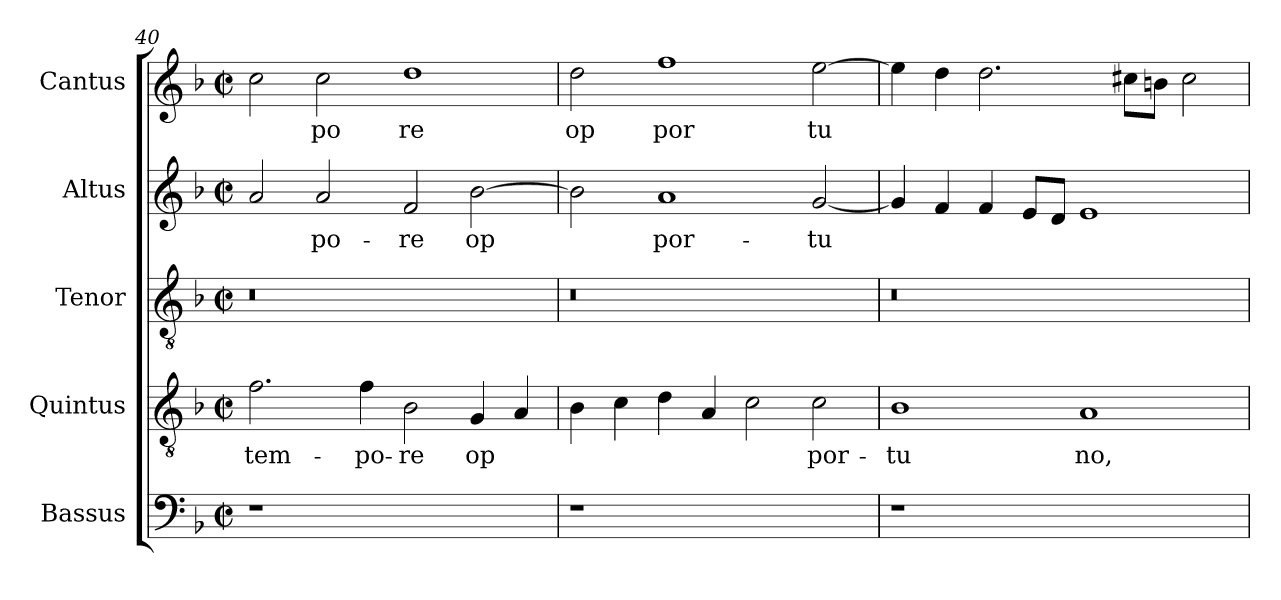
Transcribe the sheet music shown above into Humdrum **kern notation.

**kern	**kern	**text	**kern	**kern	**text	**kern	**text
*part5	*part4	*part4	*part3	*part2	*part2	*part1	*part1
*staff5	*staff4	*staff4	*staff3	*staff2	*staff2	*staff1	*staff1
*I"Bassus	*I"Quintus	*	*I"Tenor	*I"Altus	*	*I"Cantus	*
*clefF4	*clefGv2	*	*clefGv2	*clefG2	*	*clefG2	*
*k[b-]	*k[b-]	*	*k[b-]	*k[b-]	*	*k[b-]	*
*F:	*F:	*	*F:	*F:	*	*F:	*
*M2/2	*M2/2	*	*M2/2	*M2/2	*	*M2/2	*
*met(c|)	*met(c|)	*	*met(c|)	*met(c|)	*	*met(c|)	*
=40	=40	=40	=40	=40	=40	=40	=40
!	!	!LO:LY:b:cj	!	!	!LO:LY:b:cj	!	!LO:LY:b:cj
1r	2.f\	tem-	0r	2a/	--	2cc\	.
!	!	!	!	!	!LO:LY:b:cj	!	!LO:LY:b:cj
.	.	.	.	2a/	-po-	2cc\	po
!	!	!LO:LY:b:cj	!	!	!	!	!
.	4f\	-po-	.	.	.	.	.
!	!	!LO:LY:b:cj	!	!	!LO:LY:b:cj	!	!LO:LY:b:cj
1ryy	2B-\	-re	.	2f/	-re	1dd	re
!	!	!LO:LY:b:cj	!	!	!LO:LY:b:cj	!	!
.	4G/	op-	.	[>2b-\	op-	.	.
!	!	!LO:LY:b:cj	!	!	!	!	!
.	4A/	--	.	.	.	.	.
=41	=41	=41	=41	=41	=41	=41	=41
!	!	!LO:LY:b:cj	!	!	!LO:LY:b:cj	!	!LO:LY:b:cj
1r	4B-\	--	0r	2b-\]	--	2dd\	op
!	!	!LO:LY:b:cj	!	!	!	!	!
.	4c\	--	.	.	.	.	.
!	!	!LO:LY:b:cj	!	!	!LO:LY:b:cj	!	!LO:LY:b:cj
.	4d\	--	.	1a	-por-	1ff	por
!	!	!LO:LY:b:cj	!	!	!	!	!
.	4A/	--	.	.	.	.	.
!	!	!LO:LY:b:cj	!	!	!	!	!
1ryy	2c\	--	.	.	.	.	.
!	!	!LO:LY:b:cj	!	!	!LO:LY:b:cj	!	!LO:LY:b:cj
.	2c\	-por-	.	[<2g/	-tu-	[<2ee\	tu
!!LO:LB:g=z
=42	=42	=42	=42	=42	=42	=42	=42
!	!	!LO:LY:b:cj	!	!	!LO:LY:b:cj	!	!LO:LY:b:cj
1r	1B-	-tu	0r	4g/]	--	4ee\]	.
!	!	!	!	!	!LO:LY:b:cj	!	!LO:LY:b:cj
.	.	.	.	4f/	--	4dd\	.
!	!	!	!	!	!LO:LY:b:cj	!	!LO:LY:b:cj
.	.	.	.	4f/	--	2.dd\	.
!	!	!	!	!	!LO:LY:b:cj	!	!
.	.	.	.	8e/L	--	.	.
!	!	!	!	!	!LO:LY:b:cj	!	!
.	.	.	.	8d/J	--	.	.
!	!	!LO:LY:b:cj	!	!	!LO:LY:b:cj	!	!
1ryy	1A	no,	.	1e	--	.	.
!	!	!	!	!	!	!	!LO:LY:b:cj
.	.	.	.	.	.	8cc#\L	.
!	!	!	!	!	!	!	!LO:LY:b:cj
.	.	.	.	.	.	8b\J	.
!	!	!	!	!	!	!	!LO:LY:b:cj
.	.	.	.	.	.	2cc#\	.
=	=	=	=	=	=	=	=
*-	*-	*-	*-	*-	*-	*-	*-
